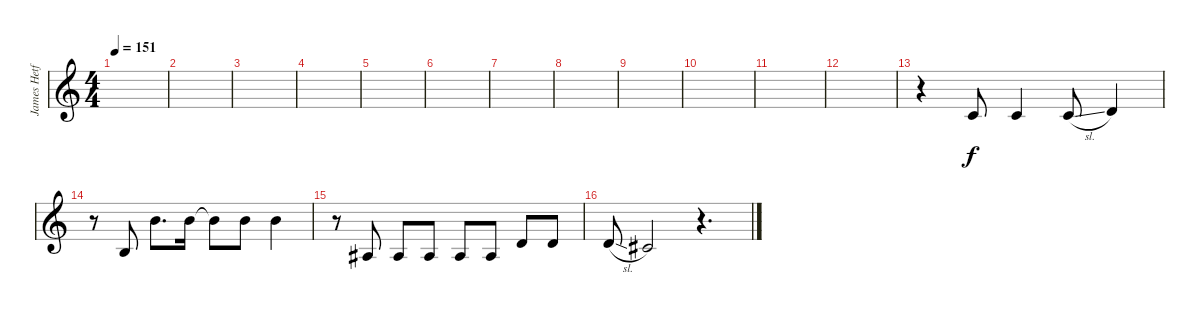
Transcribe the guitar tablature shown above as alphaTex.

\track ("James Hetfield [V]" "James Hetf") {instrument violin}
\staff {score}
\tuning (E4 B3 G3 D3 A2 E2) {hide}
\ts (4 4)
\tempo 151
\clef g2
\ks c
|
|
|
|
|
|
|
|
|
|
|
|
r.4 1.2.8 1.2.4 1.2{sl}.8 3.2.4 |
r.8 0.2.8 7.1.8{d} 7.1.16 7.1{t}.8 7.1.8 7.1.4 |
r.8 3.3.8 3.3.8 3.3.8 3.3.8 3.3.8 3.2.8 3.2.8 |
3.2{sl}.8 2.2.2 r.4{d}
